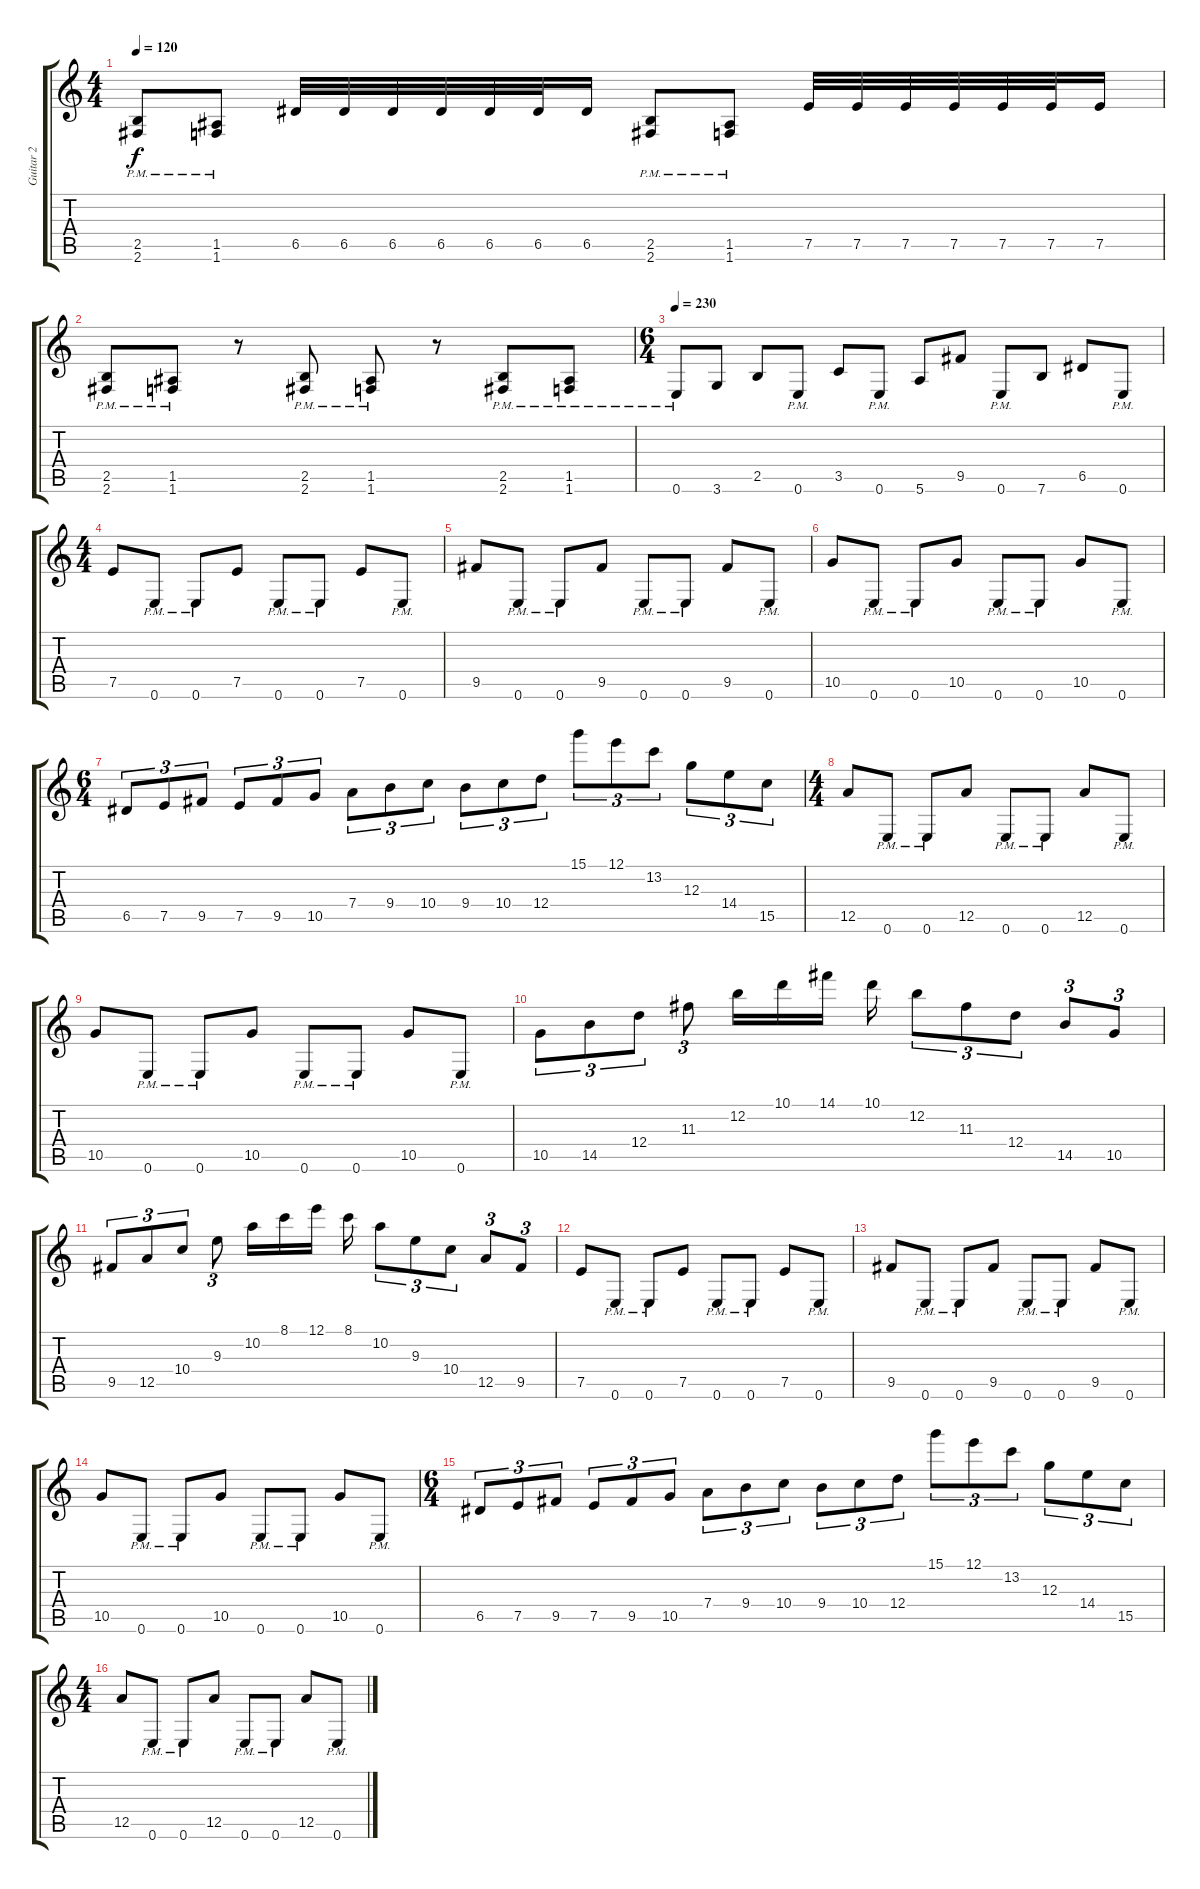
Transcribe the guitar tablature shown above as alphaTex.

\track ("Guitar 2" "Guitar 2") {instrument distortionguitar}
\staff {score tabs}
\tuning (E4 B3 G3 D3 A2 E2) {hide}
\ts (4 4)
\tempo 120
\clef g2
\ks c
(2.5{pm} 2.6{pm}).8{dy f} (1.5{pm} 1.6{pm}).8 6.5.32 6.5.32 6.5.32 6.5.32 6.5.32 6.5.32 6.5.16 (2.5{pm} 2.6{pm}).8 (1.5{pm} 1.6{pm}).8 7.5.32 7.5.32 7.5.32 7.5.32 7.5.32 7.5.32 7.5.16 |
(2.5{pm} 2.6{pm}).8 (1.5{pm} 1.6{pm}).8 r.8 (2.5{pm} 2.6{pm}).8 (1.5{pm} 1.6{pm}).8 r.8 (2.5{pm} 2.6{pm}).8 (1.5{pm} 1.6{pm}).8 |
\ts (6 4)
\tempo 230
0.6{pm}.8 3.6.8 2.5.8 0.6{pm}.8 3.5.8 0.6{pm}.8 5.6.8 9.5.8 0.6{pm}.8 7.6.8 6.5.8 0.6{pm}.8 |
\ts (4 4)
7.5.8 0.6{pm}.8 0.6{pm}.8 7.5.8 0.6{pm}.8 0.6{pm}.8 7.5.8 0.6{pm}.8 |
9.5.8 0.6{pm}.8 0.6{pm}.8 9.5.8 0.6{pm}.8 0.6{pm}.8 9.5.8 0.6{pm}.8 |
10.5.8 0.6{pm}.8 0.6{pm}.8 10.5.8 0.6{pm}.8 0.6{pm}.8 10.5.8 0.6{pm}.8 |
\ts (6 4)
6.5.8{tu (3 2)} 7.5.8{tu (3 2)} 9.5.8{tu (3 2)} 7.5.8{tu (3 2)} 9.5.8{tu (3 2)} 10.5.8{tu (3 2)} 7.4.8{tu (3 2)} 9.4.8{tu (3 2)} 10.4.8{tu (3 2)} 9.4.8{tu (3 2)} 10.4.8{tu (3 2)} 12.4.8{tu (3 2)} 15.1.8{tu (3 2)} 12.1.8{tu (3 2)} 13.2.8{tu (3 2)} 12.3.8{tu (3 2)} 14.4.8{tu (3 2)} 15.5.8{tu (3 2)} |
\ts (4 4)
12.5.8 0.6{pm}.8 0.6{pm}.8 12.5.8 0.6{pm}.8 0.6{pm}.8 12.5.8 0.6{pm}.8 |
10.5.8 0.6{pm}.8 0.6{pm}.8 10.5.8 0.6{pm}.8 0.6{pm}.8 10.5.8 0.6{pm}.8 |
10.5.8{tu (3 2)} 14.5.8{tu (3 2)} 12.4.8{tu (3 2)} 11.3.8{tu (3 2)} 12.2.16 10.1.16 14.1.16 10.1.16 12.2.8{tu (3 2)} 11.3.8{tu (3 2)} 12.4.8{tu (3 2)} 14.5.8{tu (3 2)} 10.5.8{tu (3 2)} |
9.5.8{tu (3 2)} 12.5.8{tu (3 2)} 10.4.8{tu (3 2)} 9.3.8{tu (3 2)} 10.2.16 8.1.16 12.1.16 8.1.16 10.2.8{tu (3 2)} 9.3.8{tu (3 2)} 10.4.8{tu (3 2)} 12.5.8{tu (3 2)} 9.5.8{tu (3 2)} |
7.5.8 0.6{pm}.8 0.6{pm}.8 7.5.8 0.6{pm}.8 0.6{pm}.8 7.5.8 0.6{pm}.8 |
9.5.8 0.6{pm}.8 0.6{pm}.8 9.5.8 0.6{pm}.8 0.6{pm}.8 9.5.8 0.6{pm}.8 |
10.5.8 0.6{pm}.8 0.6{pm}.8 10.5.8 0.6{pm}.8 0.6{pm}.8 10.5.8 0.6{pm}.8 |
\ts (6 4)
6.5.8{tu (3 2)} 7.5.8{tu (3 2)} 9.5.8{tu (3 2)} 7.5.8{tu (3 2)} 9.5.8{tu (3 2)} 10.5.8{tu (3 2)} 7.4.8{tu (3 2)} 9.4.8{tu (3 2)} 10.4.8{tu (3 2)} 9.4.8{tu (3 2)} 10.4.8{tu (3 2)} 12.4.8{tu (3 2)} 15.1.8{tu (3 2)} 12.1.8{tu (3 2)} 13.2.8{tu (3 2)} 12.3.8{tu (3 2)} 14.4.8{tu (3 2)} 15.5.8{tu (3 2)} |
\ts (4 4)
12.5.8 0.6{pm}.8 0.6{pm}.8 12.5.8 0.6{pm}.8 0.6{pm}.8 12.5.8 0.6{pm}.8
